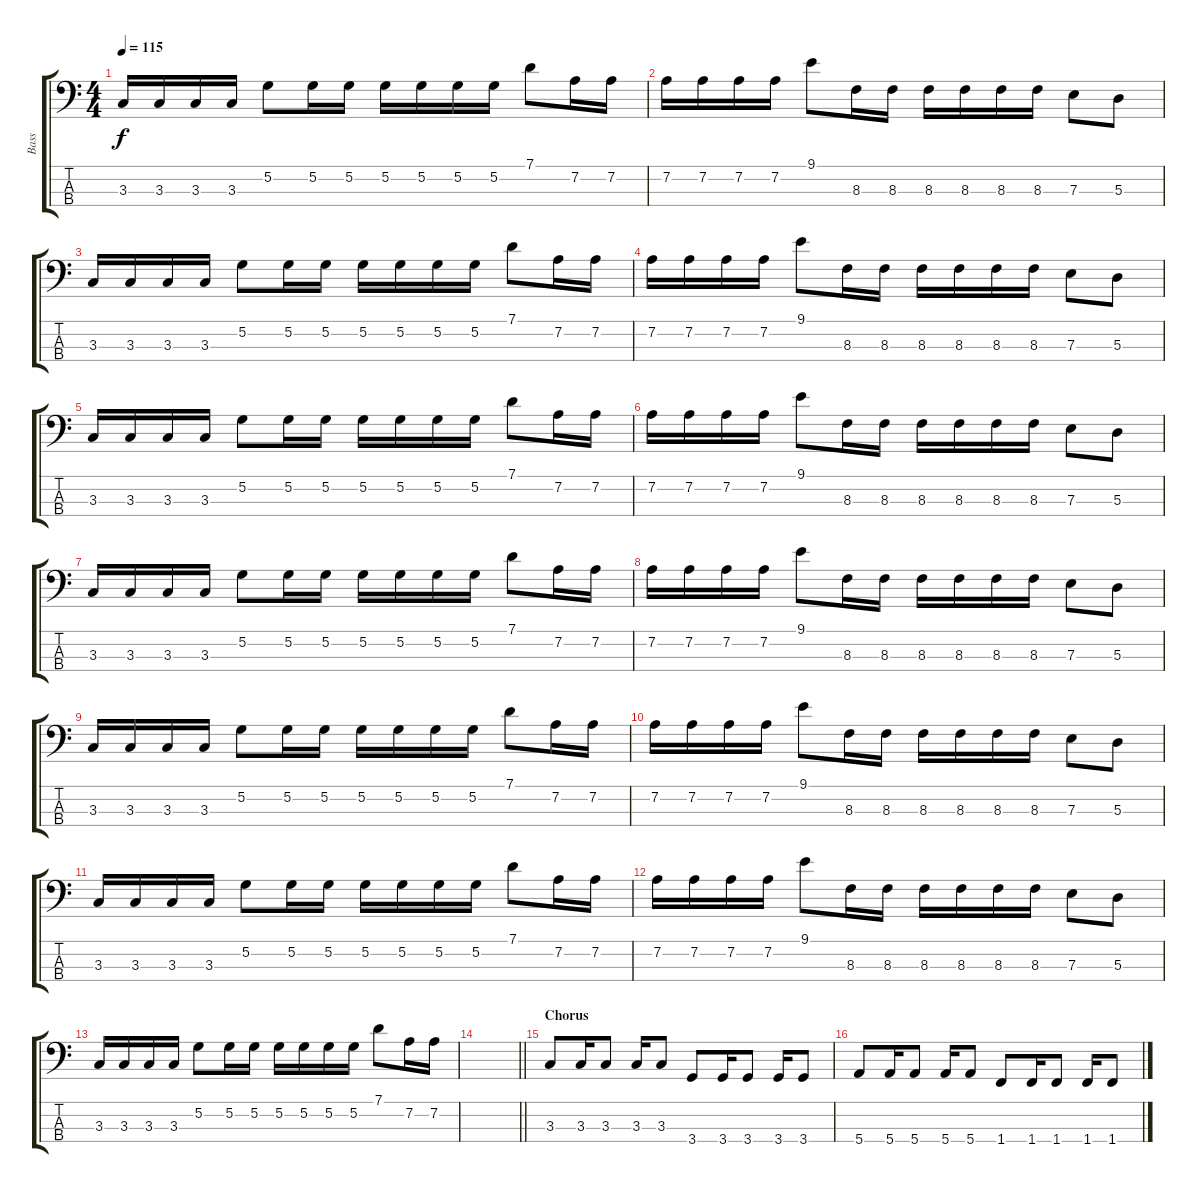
\track ("Bass" "Bass") {instrument electricbassfinger}
\staff {score tabs}
\tuning (G2 D2 A1 E1) {hide}
\ts (4 4)
\tempo 115
\clef f4
\ks c
3.3.16{dy f} 3.3.16 3.3.16 3.3.16 5.2.8 5.2.16 5.2.16 5.2.16 5.2.16 5.2.16 5.2.16 7.1.8 7.2.16 7.2.16 |
7.2.16 7.2.16 7.2.16 7.2.16 9.1.8 8.3.16 8.3.16 8.3.16 8.3.16 8.3.16 8.3.16 7.3.8 5.3.8 |
3.3.16 3.3.16 3.3.16 3.3.16 5.2.8 5.2.16 5.2.16 5.2.16 5.2.16 5.2.16 5.2.16 7.1.8 7.2.16 7.2.16 |
7.2.16 7.2.16 7.2.16 7.2.16 9.1.8 8.3.16 8.3.16 8.3.16 8.3.16 8.3.16 8.3.16 7.3.8 5.3.8 |
3.3.16 3.3.16 3.3.16 3.3.16 5.2.8 5.2.16 5.2.16 5.2.16 5.2.16 5.2.16 5.2.16 7.1.8 7.2.16 7.2.16 |
7.2.16 7.2.16 7.2.16 7.2.16 9.1.8 8.3.16 8.3.16 8.3.16 8.3.16 8.3.16 8.3.16 7.3.8 5.3.8 |
3.3.16 3.3.16 3.3.16 3.3.16 5.2.8 5.2.16 5.2.16 5.2.16 5.2.16 5.2.16 5.2.16 7.1.8 7.2.16 7.2.16 |
7.2.16 7.2.16 7.2.16 7.2.16 9.1.8 8.3.16 8.3.16 8.3.16 8.3.16 8.3.16 8.3.16 7.3.8 5.3.8 |
3.3.16 3.3.16 3.3.16 3.3.16 5.2.8 5.2.16 5.2.16 5.2.16 5.2.16 5.2.16 5.2.16 7.1.8 7.2.16 7.2.16 |
7.2.16 7.2.16 7.2.16 7.2.16 9.1.8 8.3.16 8.3.16 8.3.16 8.3.16 8.3.16 8.3.16 7.3.8 5.3.8 |
3.3.16 3.3.16 3.3.16 3.3.16 5.2.8 5.2.16 5.2.16 5.2.16 5.2.16 5.2.16 5.2.16 7.1.8 7.2.16 7.2.16 |
7.2.16 7.2.16 7.2.16 7.2.16 9.1.8 8.3.16 8.3.16 8.3.16 8.3.16 8.3.16 8.3.16 7.3.8 5.3.8 |
3.3.16 3.3.16 3.3.16 3.3.16 5.2.8 5.2.16 5.2.16 5.2.16 5.2.16 5.2.16 5.2.16 7.1.8 7.2.16 7.2.16 |
\barLineRight lightlight
|
\section ("" "Chorus")
3.3.8 3.3.16 3.3.8 3.3.16 3.3.8 3.4.8 3.4.16 3.4.8 3.4.16 3.4.8 |
5.4.8 5.4.16 5.4.8 5.4.16 5.4.8 1.4.8 1.4.16 1.4.8 1.4.16 1.4.8
